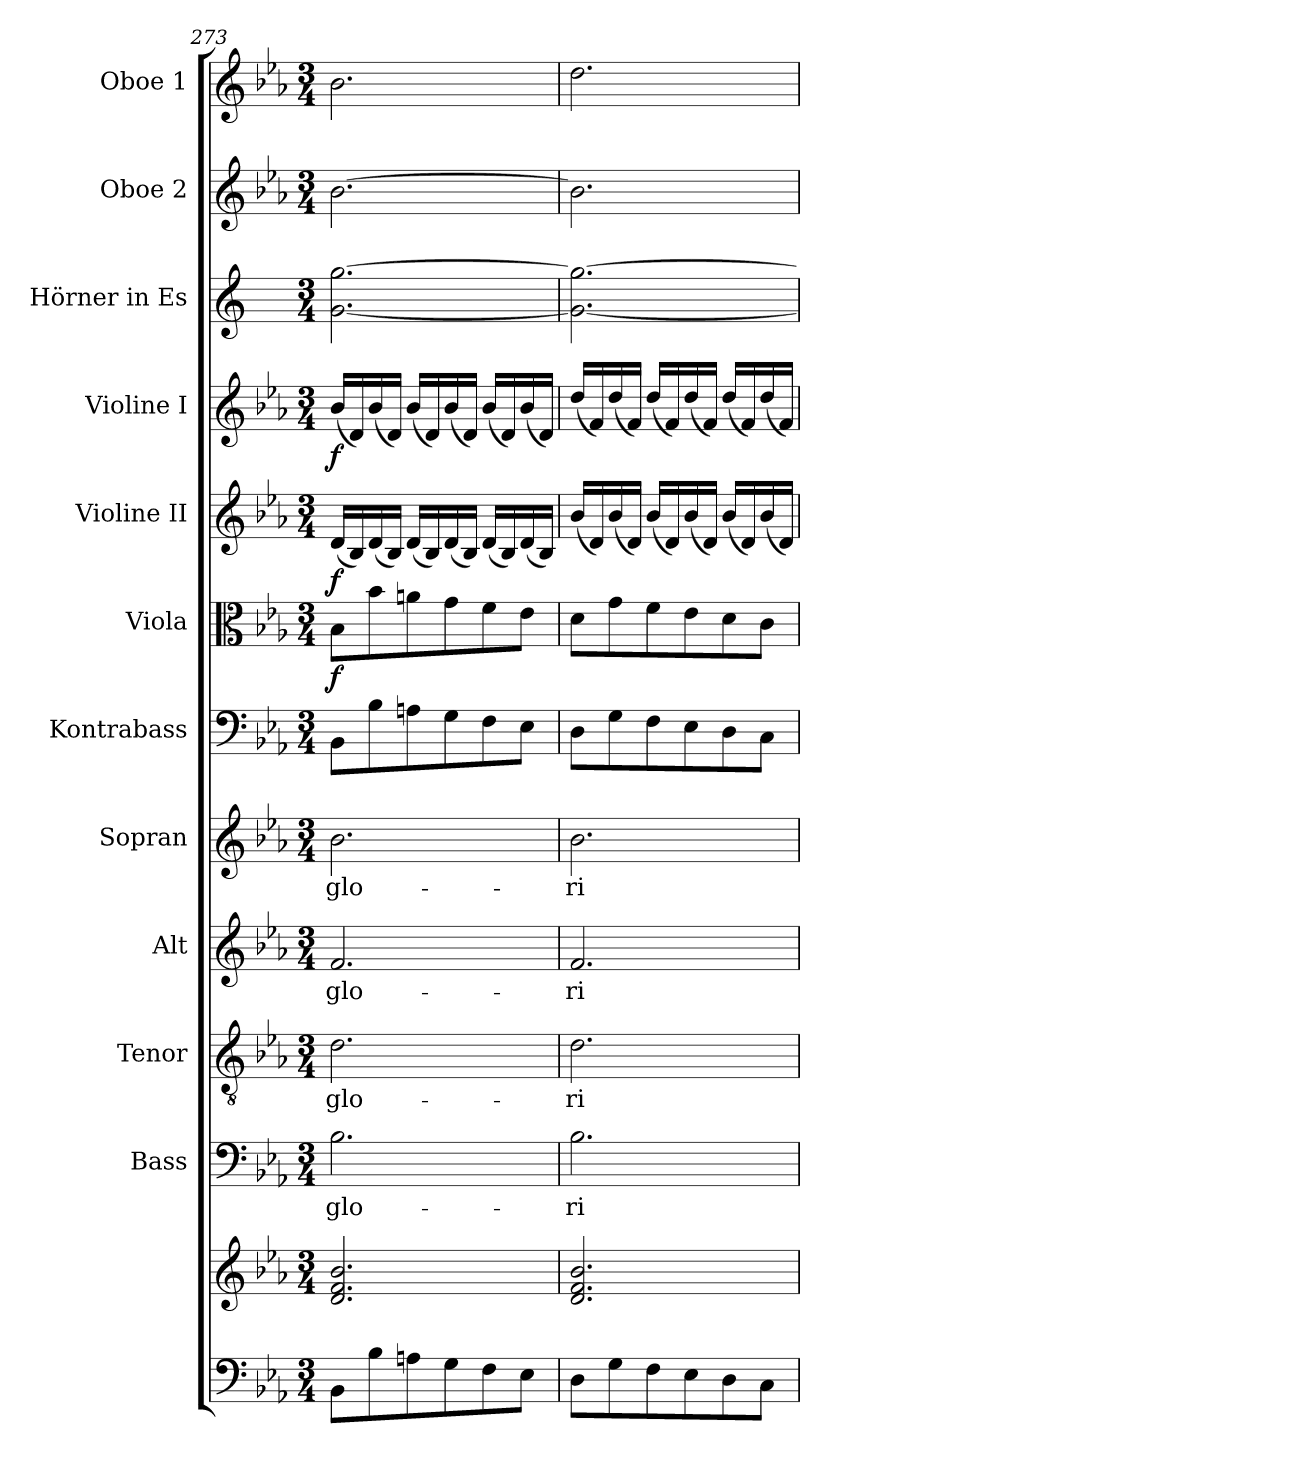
**kern	**kern	**kern	**text	**kern	**text	**kern	**text	**kern	**text	**kern	**kern	**dynam	**kern	**dynam	**kern	**dynam	**kern	**kern	**kern
*part12	*part12	*part11	*part11	*part10	*part10	*part9	*part9	*part8	*part8	*part7	*part6	*part6	*part5	*part5	*part4	*part4	*part3	*part2	*part1
*staff13	*staff12	*staff11	*staff11	*staff10	*staff10	*staff9	*staff9	*staff8	*staff8	*staff7	*staff6	*staff6	*staff5	*staff5	*staff4	*staff4	*staff3	*staff2	*staff1
*	*	*I"Bass	*	*I"Tenor	*	*I"Alt	*	*I"Sopran	*	*I"Kontrabass	*I"Viola	*	*I"Violine II	*	*I"Violine I	*	*I"Hörner in Es	*I"Oboe 2	*I"Oboe 1
*	*	*I'B.	*	*I'T.	*	*I'A.	*	*I'S.	*	*I'Kb.	*I'Vla.	*	*I'Vl. II	*	*I'Vl. I	*	*	*I'Ob. 2	*I'Ob. 1
*clefF4	*clefG2	*clefF4	*	*clefGv2	*	*clefG2	*	*clefG2	*	*clefF4	*clefC3	*	*clefG2	*	*clefG2	*	*clefG2	*clefG2	*clefG2
*	*	*	*	*	*	*	*	*	*	*ITrd7c12	*	*	*	*	*	*	*ITrd5c9	*	*
*k[b-e-a-]	*k[b-e-a-]	*k[b-e-a-]	*	*k[b-e-a-]	*	*k[b-e-a-]	*	*k[b-e-a-]	*	*k[b-e-a-]	*k[b-e-a-]	*	*k[b-e-a-]	*	*k[b-e-a-]	*	*k[b-e-a-]	*k[b-e-a-]	*k[b-e-a-]
*E-:	*E-:	*E-:	*	*E-:	*	*E-:	*	*E-:	*	*E-:	*E-:	*	*E-:	*	*E-:	*	*E-:	*E-:	*E-:
*M3/4	*M3/4	*M3/4	*	*M3/4	*	*M3/4	*	*M3/4	*	*M3/4	*M3/4	*	*M3/4	*	*M3/4	*	*M3/4	*M3/4	*M3/4
=273	=273	=273	=273	=273	=273	=273	=273	=273	=273	=273	=273	=273	=273	=273	=273	=273	=273	=273	=273
!	!	!	!LO:LY:b	!	!LO:LY:b	!	!LO:LY:b	!	!LO:LY:b	!	!	!LO:DY:b	!	!LO:DY:b	!	!LO:DY:b	!	!	!
8BB-\L	2.d/ 2.f/ 2.b-/	2.B-\	glo-	2.d\	glo-	2.f/	glo-	2.b-\	glo-	8BBB-\L	8B-\L	f	(<16d/LL	f	(<16b-/LL	f	[2.B-\ [2.b-\	[2.b-\	2.b-\
.	.	.	.	.	.	.	.	.	.	.	.	.	16B-/)	.	16d/)	.	.	.	.
8B-\	.	.	.	.	.	.	.	.	.	8BB-\	8b-\	.	(<16d/	.	(<16b-/	.	.	.	.
.	.	.	.	.	.	.	.	.	.	.	.	.	16B-/JJ)	.	16d/JJ)	.	.	.	.
8An\	.	.	.	.	.	.	.	.	.	8AAn\	8an\	.	(<16d/LL	.	(<16b-/LL	.	.	.	.
.	.	.	.	.	.	.	.	.	.	.	.	.	16B-/)	.	16d/)	.	.	.	.
8G\	.	.	.	.	.	.	.	.	.	8GG\	8g\	.	(<16d/	.	(<16b-/	.	.	.	.
.	.	.	.	.	.	.	.	.	.	.	.	.	16B-/JJ)	.	16d/JJ)	.	.	.	.
8F\	.	.	.	.	.	.	.	.	.	8FF\	8f\	.	(<16d/LL	.	(<16b-/LL	.	.	.	.
.	.	.	.	.	.	.	.	.	.	.	.	.	16B-/)	.	16d/)	.	.	.	.
8E-\J	.	.	.	.	.	.	.	.	.	8EE-\J	8e-\J	.	(<16d/	.	(<16b-/	.	.	.	.
.	.	.	.	.	.	.	.	.	.	.	.	.	16B-/JJ)	.	16d/JJ)	.	.	.	.
=274	=274	=274	=274	=274	=274	=274	=274	=274	=274	=274	=274	=274	=274	=274	=274	=274	=274	=274	=274
!	!	!	!LO:LY:b	!	!LO:LY:b	!	!LO:LY:b	!	!LO:LY:b	!	!	!	!	!	!	!	!	!	!
8D\L	2.d/ 2.f/ 2.b-/	2.B-\	-ri-	2.d\	-ri-	2.f/	-ri-	2.b-\	-ri-	8DD\L	8d\L	.	(<16b-/LL	.	(<16dd/LL	.	2.B-\_ 2.b-\_	2.b-\]	2.dd\
.	.	.	.	.	.	.	.	.	.	.	.	.	16d/)	.	16f/)	.	.	.	.
8G\	.	.	.	.	.	.	.	.	.	8GG\	8g\	.	(<16b-/	.	(<16dd/	.	.	.	.
.	.	.	.	.	.	.	.	.	.	.	.	.	16d/JJ)	.	16f/JJ)	.	.	.	.
8F\	.	.	.	.	.	.	.	.	.	8FF\	8f\	.	(<16b-/LL	.	(<16dd/LL	.	.	.	.
.	.	.	.	.	.	.	.	.	.	.	.	.	16d/)	.	16f/)	.	.	.	.
8E-\	.	.	.	.	.	.	.	.	.	8EE-\	8e-\	.	(<16b-/	.	(<16dd/	.	.	.	.
.	.	.	.	.	.	.	.	.	.	.	.	.	16d/JJ)	.	16f/JJ)	.	.	.	.
8D\	.	.	.	.	.	.	.	.	.	8DD\	8d\	.	(<16b-/LL	.	(<16dd/LL	.	.	.	.
.	.	.	.	.	.	.	.	.	.	.	.	.	16d/)	.	16f/)	.	.	.	.
8C\J	.	.	.	.	.	.	.	.	.	8CC\J	8c\J	.	(<16b-/	.	(<16dd/	.	.	.	.
.	.	.	.	.	.	.	.	.	.	.	.	.	16d/JJ)	.	16f/JJ)	.	.	.	.
=	=	=	=	=	=	=	=	=	=	=	=	=	=	=	=	=	=	=	=
*-	*-	*-	*-	*-	*-	*-	*-	*-	*-	*-	*-	*-	*-	*-	*-	*-	*-	*-	*-
